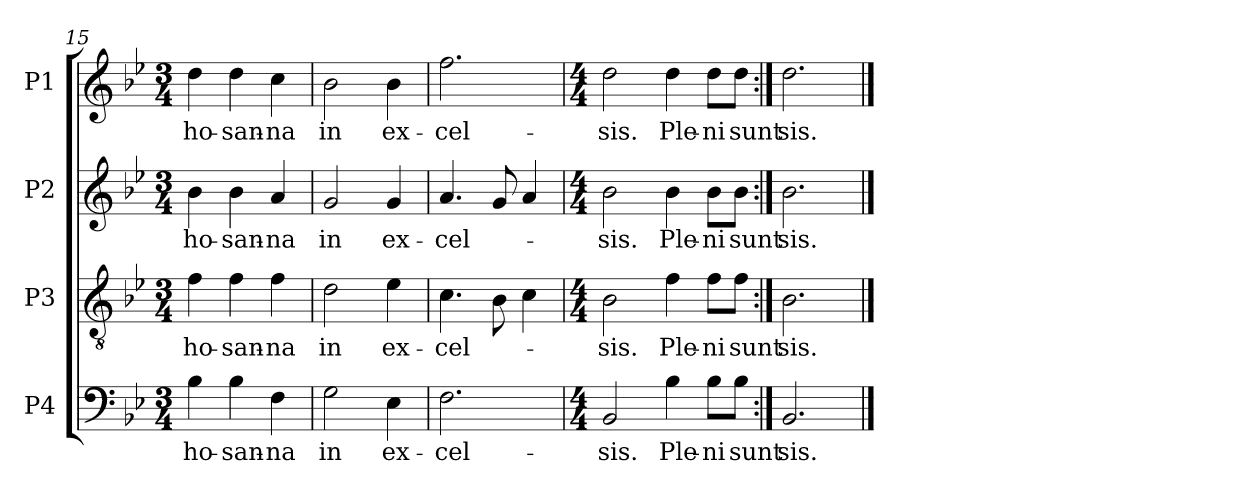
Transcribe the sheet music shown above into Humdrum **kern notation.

**kern	**text	**kern	**text	**kern	**text	**kern	**text
*part4	*part4	*part3	*part3	*part2	*part2	*part1	*part1
*staff4	*staff4	*staff3	*staff3	*staff2	*staff2	*staff1	*staff1
*I"P4	*	*I"P3	*	*I"P2	*	*I"P1	*
*clefF4	*	*clefGv2	*	*clefG2	*	*clefG2	*
*	*	*ITrd7c12	*	*	*	*	*
*k[b-e-]	*	*k[b-e-]	*	*k[b-e-]	*	*k[b-e-]	*
*B-:	*	*B-:	*	*B-:	*	*B-:	*
*M3/4	*	*M3/4	*	*M3/4	*	*M3/4	*
=15	=15	=15	=15	=15	=15	=15	=15
!	!LO:LY:b:color=#000000	!	!	!	!	!	!
!	!	!	!LO:LY:b:color=#000000	!	!	!	!
!	!	!	!	!	!LO:LY:b:color=#000000	!	!
!	!	!	!	!	!	!	!LO:LY:b:color=#000000
4B-i\	ho-	4Fi\	ho-	4b-i\	ho-	4ddi\	ho-
!	!LO:LY:b:color=#000000	!	!	!	!	!	!
!	!	!	!LO:LY:b:color=#000000	!	!	!	!
!	!	!	!	!	!LO:LY:b:color=#000000	!	!
!	!	!	!	!	!	!	!LO:LY:b:color=#000000
4B-i\	-san-	4Fi\	-san-	4b-i\	-san-	4ddi\	-san-
!	!LO:LY:b:color=#000000	!	!	!	!	!	!
!	!	!	!LO:LY:b:color=#000000	!	!	!	!
!	!	!	!	!	!LO:LY:b:color=#000000	!	!
!	!	!	!	!	!	!	!LO:LY:b:color=#000000
4Fi\	-na	4Fi\	-na	4ai/	-na	4cci\	-na
=16	=16	=16	=16	=16	=16	=16	=16
!	!LO:LY:b:color=#000000	!	!	!	!	!	!
!	!	!	!LO:LY:b:color=#000000	!	!	!	!
!	!	!	!	!	!LO:LY:b:color=#000000	!	!
!	!	!	!	!	!	!	!LO:LY:b:color=#000000
2Gi\	in	2Di\	in	2gi/	in	2b-i\	in
!	!LO:LY:b:color=#000000	!	!	!	!	!	!
!	!	!	!LO:LY:b:color=#000000	!	!	!	!
!	!	!	!	!	!LO:LY:b:color=#000000	!	!
!	!	!	!	!	!	!	!LO:LY:b:color=#000000
4E-i\	ex-	4E-i\	ex-	4gi/	ex-	4b-i\	ex-
=17	=17	=17	=17	=17	=17	=17	=17
!	!LO:LY:b:color=#000000	!	!	!	!	!	!
!	!	!	!LO:LY:b:color=#000000	!	!	!	!
!	!	!	!	!	!LO:LY:b:color=#000000	!	!
!	!	!	!	!	!	!	!LO:LY:b:color=#000000
2.Fi\	-cel-	4.Ci\	-cel-	4.ai/	-cel-	2.ffi\	-cel-
.	.	8BB-i\	.	8gi/	.	.	.
.	.	4Ci\	.	4ai/	.	.	.
=18	=18	=18	=18	=18	=18	=18	=18
*M4/4	*	*M4/4	*	*M4/4	*	*M4/4	*
!	!LO:LY:b:color=#000000	!	!	!	!	!	!
!	!	!	!LO:LY:b:color=#000000	!	!	!	!
!	!	!	!	!	!LO:LY:b:color=#000000	!	!
!	!	!	!	!	!	!	!LO:LY:b:color=#000000
2BB-i/	-sis.	2BB-i\	-sis.	2b-i\	-sis.	2ddi\	-sis.
!	!LO:LY:b:color=#000000	!	!	!	!	!	!
!	!	!	!LO:LY:b:color=#000000	!	!	!	!
!	!	!	!	!	!LO:LY:b:color=#000000	!	!
!	!	!	!	!	!	!	!LO:LY:b:color=#000000
4B-i\	Ple-	4Fi\	Ple-	4b-i\	Ple-	4ddi\	Ple-
!	!LO:LY:b:color=#000000	!	!	!	!	!	!
!	!	!	!LO:LY:b:color=#000000	!	!	!	!
!	!	!	!	!	!LO:LY:b:color=#000000	!	!
!	!	!	!	!	!	!	!LO:LY:b:color=#000000
8B-i\L	-ni	8Fi\L	-ni	8b-i\L	-ni	8ddi\L	-ni
!	!LO:LY:b:color=#000000	!	!	!	!	!	!
!	!	!	!LO:LY:b:color=#000000	!	!	!	!
!	!	!	!	!	!LO:LY:b:color=#000000	!	!
!	!	!	!	!	!	!	!LO:LY:b:color=#000000
8B-i\J	sunt	8Fi\J	sunt	8b-i\J	sunt	8ddi\J	sunt
=19:|!	=19:|!	=19:|!	=19:|!	=19:|!	=19:|!	=19:|!	=19:|!
!	!LO:LY:b:color=#000000	!	!	!	!	!	!
!	!	!	!LO:LY:b:color=#000000	!	!	!	!
!	!	!	!	!	!LO:LY:b:color=#000000	!	!
!	!	!	!	!	!	!	!LO:LY:b:color=#000000
2.BB-i/	sis.	2.BB-i\	sis.	2.b-i\	sis.	2.ddi\	sis.
==	==	==	==	==	==	==	==
*-	*-	*-	*-	*-	*-	*-	*-
